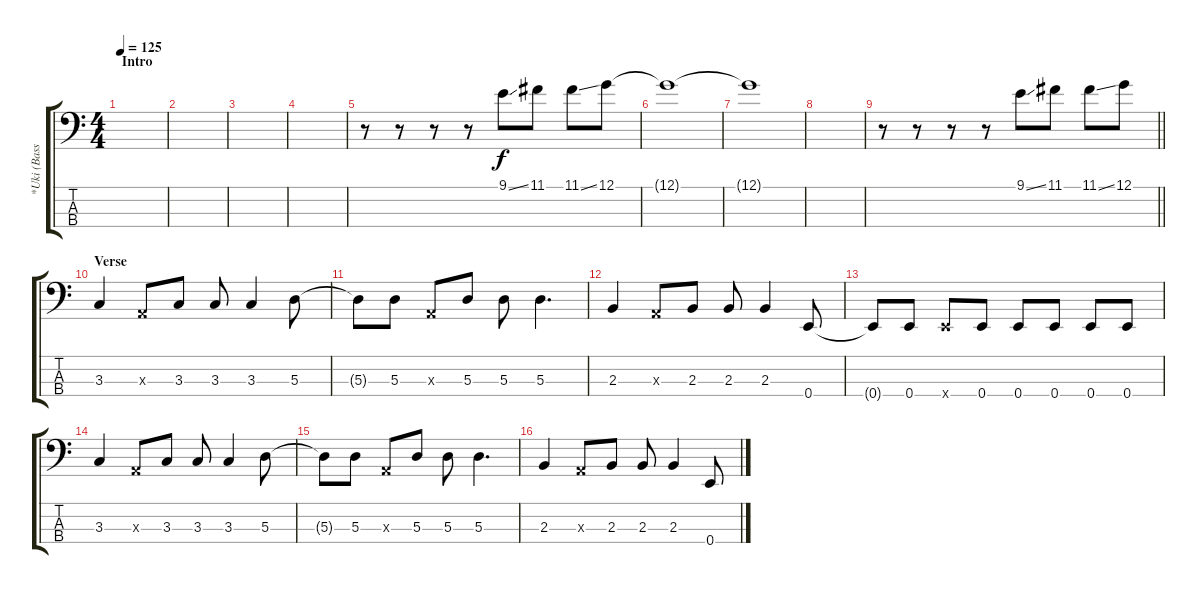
\track ("*Uki (Bass)" "*Uki (Bass") {instrument electricbassfinger}
\staff {score tabs}
\tuning (G2 D2 A1 E1) {hide}
\ts (4 4)
\section ("" "Intro")
\tempo 125
\clef f4
\ks c
|
|
|
|
r.8 r.8 r.8 r.8 9.1{ss}.8 11.1.8 11.1{ss}.8 12.1.8 |
12.1{t}.1 |
12.1{t}.1 |
|
\barLineRight lightlight
r.8 r.8 r.8 r.8 9.1{ss}.8 11.1.8 11.1{ss}.8 12.1.8 |
\section ("" "Verse")
3.3.4 0.3{x}.8 3.3.8 3.3.8 3.3.4 5.3.8 |
5.3{t}.8 5.3.8 0.3{x}.8 5.3.8 5.3.8 5.3.4{d} |
2.3.4 0.3{x}.8 2.3.8 2.3.8 2.3.4 0.4.8 |
0.4{t}.8 0.4.8 0.4{x}.8 0.4.8 0.4.8 0.4.8 0.4.8 0.4.8 |
3.3.4 0.3{x}.8 3.3.8 3.3.8 3.3.4 5.3.8 |
5.3{t}.8 5.3.8 0.3{x}.8 5.3.8 5.3.8 5.3.4{d} |
2.3.4 0.3{x}.8 2.3.8 2.3.8 2.3.4 0.4.8
